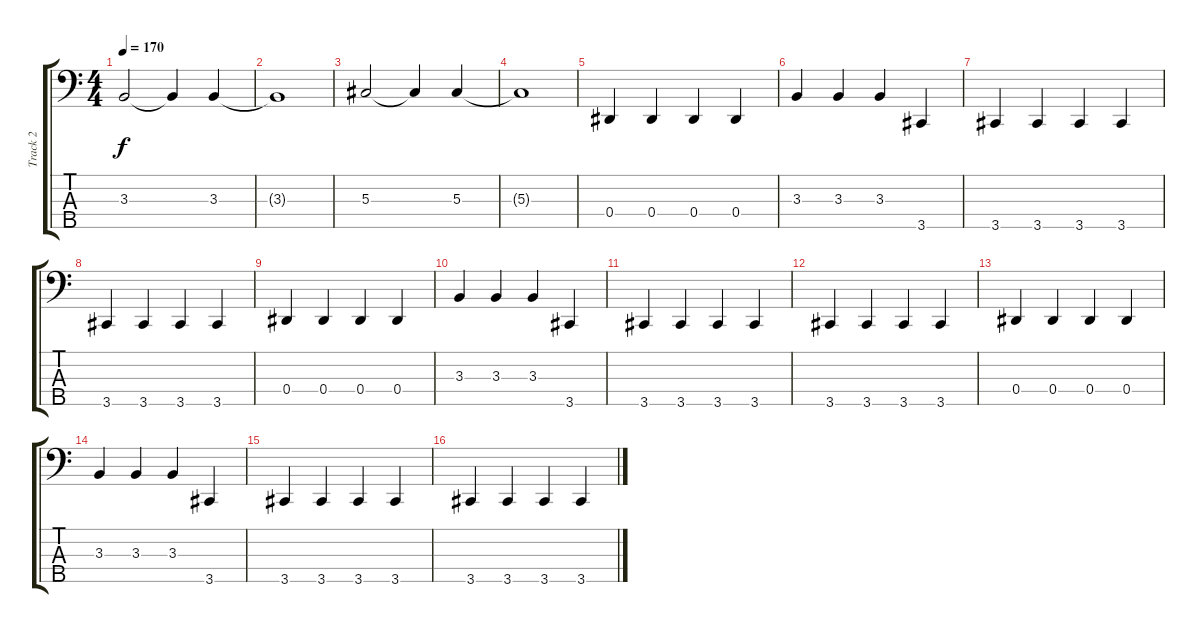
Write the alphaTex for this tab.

\track ("Track 2" "Track 2") {instrument electricbassfinger}
\staff {score tabs}
\tuning (Gb2 Db2 Ab1 Eb1 Bb0) {hide}
\ts (4 4)
\tempo 170
\clef f4
\ks c
3.3.2{dy f} 3.3{t}.4 3.3.4 |
3.3{t}.1 |
5.3.2 5.3{t}.4 5.3.4 |
5.3{t}.1 |
0.4.4 0.4.4 0.4.4 0.4.4 |
3.3.4 3.3.4 3.3.4 3.5.4 |
3.5.4 3.5.4 3.5.4 3.5.4 |
3.5.4 3.5.4 3.5.4 3.5.4 |
0.4.4 0.4.4 0.4.4 0.4.4 |
3.3.4 3.3.4 3.3.4 3.5.4 |
3.5.4 3.5.4 3.5.4 3.5.4 |
3.5.4 3.5.4 3.5.4 3.5.4 |
0.4.4 0.4.4 0.4.4 0.4.4 |
3.3.4 3.3.4 3.3.4 3.5.4 |
3.5.4 3.5.4 3.5.4 3.5.4 |
3.5.4 3.5.4 3.5.4 3.5.4
